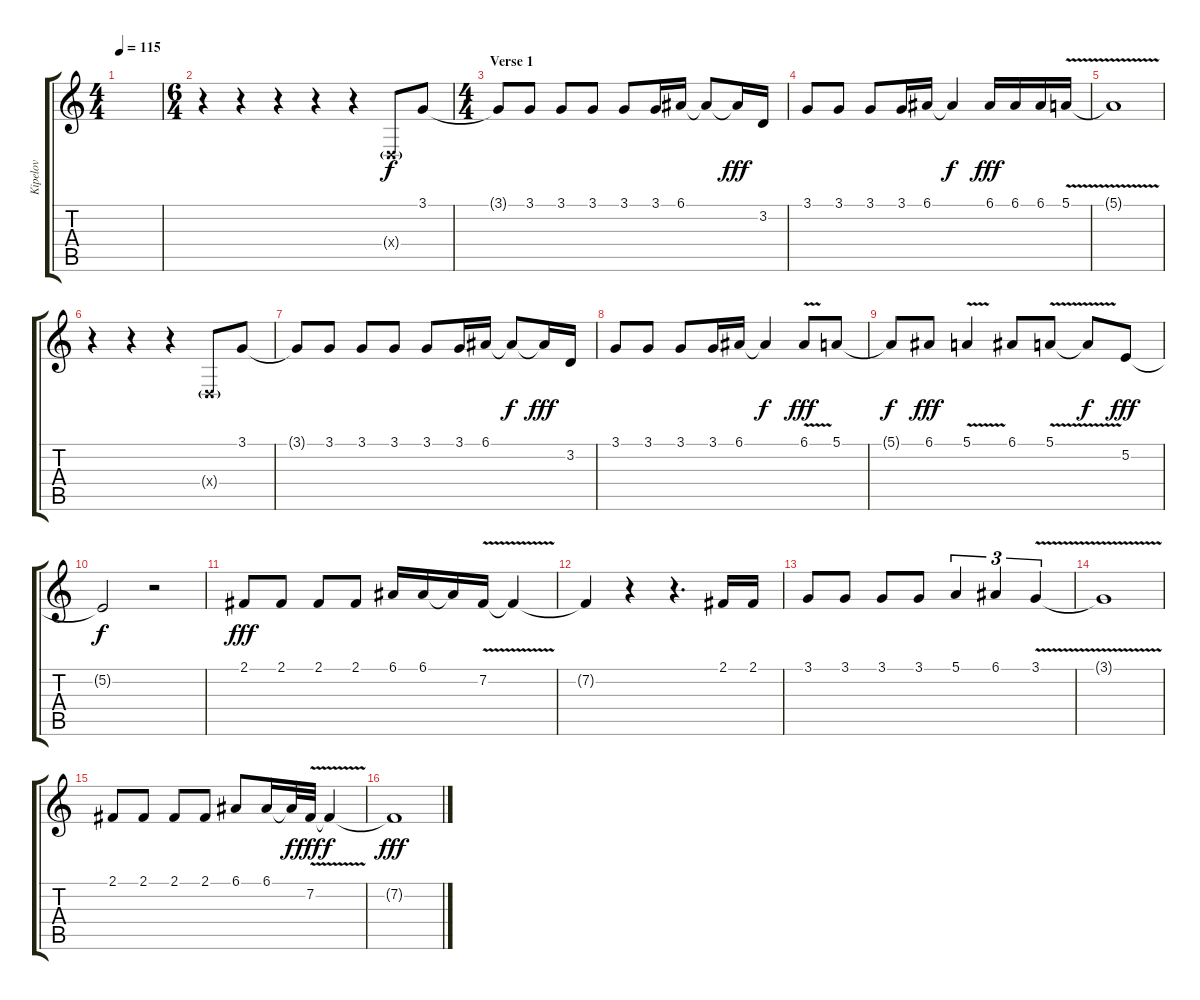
\track ("Kipelov" "Kipelov") {instrument tenorsax}
\staff {score tabs}
\tuning (E4 B3 G3 D3 A2 E2) {hide}
\ts (4 4)
\tempo 115
\clef g2
\ks c
|
\ts (6 4)
r.4 r.4 r.4 r.4 r.4 0.4{g x}.8 3.1.8 |
\ts (4 4)
\section ("" "Verse 1")
3.1{t}.8 3.1.8 3.1.8 3.1.8 3.1.8 3.1.16 6.1.16 6.1{t}.8{dy f} 6.1{t}.16{dy fff} 3.2.16 |
3.1.8 3.1.8 3.1.8 3.1.16 6.1.16 6.1{t}.4{dy f} 6.1.16{dy fff} 6.1.16 6.1.16 5.1{v}.16 |
5.1{t}.1 |
r.4 r.4 r.4 0.4{g x}.8 3.1.8 |
3.1{t}.8 3.1.8 3.1.8 3.1.8 3.1.8 3.1.16 6.1.16 6.1{t}.8{dy f} 6.1{t}.16{dy fff} 3.2.16 |
3.1.8 3.1.8 3.1.8 3.1.16 6.1.16 6.1{t}.4{dy f} 6.1{v}.8{dy fff} 5.1.8 |
5.1{t}.8{dy f} 6.1.8{dy fff} 5.1{v}.4 6.1.8 5.1{v}.8 5.1{t}.8{dy f} 5.2.8{dy fff} |
5.2{t}.2{dy f} r.2 |
2.1.8{dy fff} 2.1.8 2.1.8 2.1.8 6.1.16 6.1.16 6.1{t}.16 7.2{v}.16 7.2{t}.4 |
7.2{t}.4 r.4 r.4{d} 2.1.16 2.1.16 |
3.1.8 3.1.8 3.1.8 3.1.8 5.1.4{tu (3 2)} 6.1.4{tu (3 2)} 3.1{v}.4{tu (3 2)} |
3.1{t}.1 |
2.1.8 2.1.8 2.1.8 2.1.8 6.1.8 6.1.16 6.1{t}.32{dy f} 7.2{v}.32{dy fff} 7.2{t}.4{dy f} |
7.2{t}.1{dy fff}
